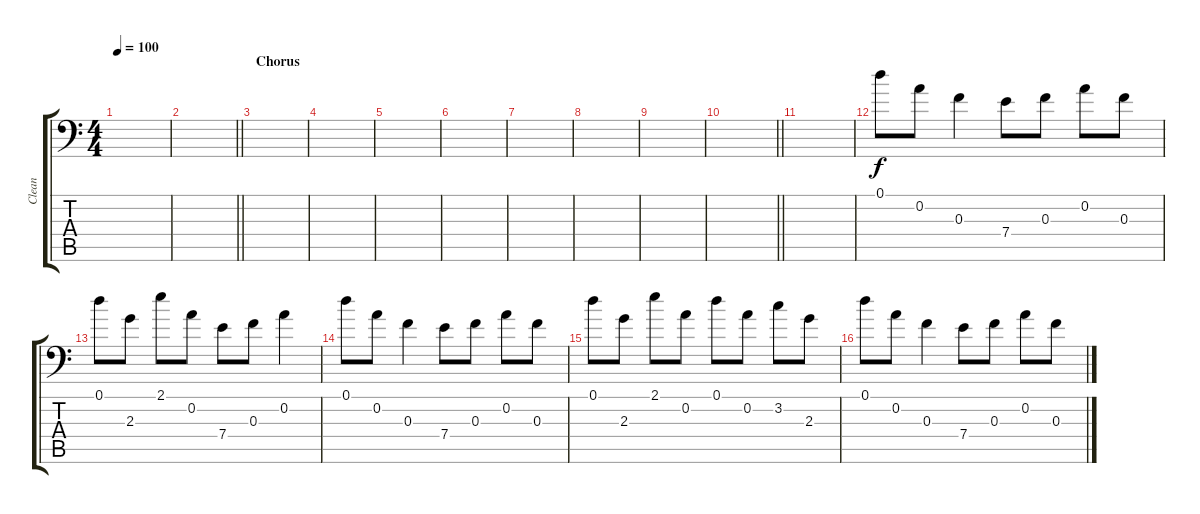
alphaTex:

\track ("Clean" "Clean") {instrument electricguitarclean}
\staff {score tabs}
\tuning (D4 A3 F3 A2 E2 A1) {hide}
\ts (4 4)
\tempo 100
\clef f4
\ks c
|
\barLineRight lightlight
|
\section ("" "Chorus")
|
|
|
|
|
|
|
\barLineRight lightlight
|
|
0.1.8 0.2.8 0.3.4 7.4.8 0.3.8 0.2.8 0.3.8 |
0.1.8 2.3.8 2.1.8 0.2.8 7.4.8 0.3.8 0.2.4 |
0.1.8 0.2.8 0.3.4 7.4.8 0.3.8 0.2.8 0.3.8 |
0.1.8 2.3.8 2.1.8 0.2.8 0.1.8 0.2.8 3.2.8 2.3.8 |
0.1.8 0.2.8 0.3.4 7.4.8 0.3.8 0.2.8 0.3.8
